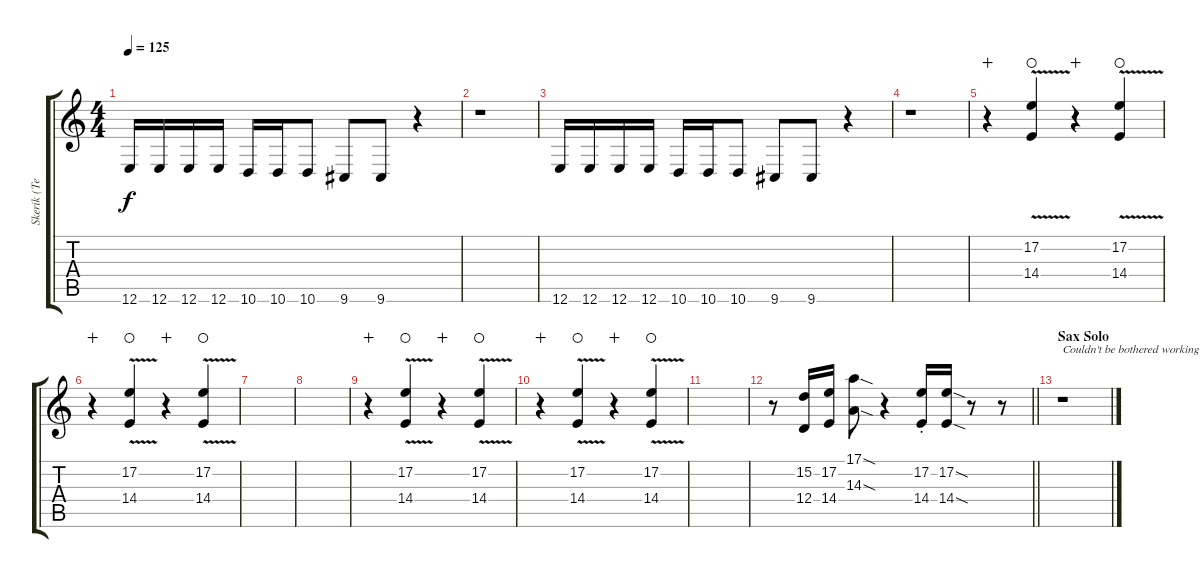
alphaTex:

\track ("Skerik (Tenor Sax)" "Skerik (Te") {instrument altosax}
\staff {score tabs}
\tuning (E4 B3 G3 D3 A2 E2) {hide}
\ts (4 4)
\tempo 125
\clef g2
\ks c
12.6.16{dy f} 12.6.16 12.6.16 12.6.16 10.6.16 10.6.16 10.6.8 9.6.8 9.6.8 r.4 |
r.1 |
12.6.16 12.6.16 12.6.16 12.6.16 10.6.16 10.6.16 10.6.8 9.6.8 9.6.8 r.4 |
r.1 |
r.4{wahc} (17.2{v} 14.4).4{waho} r.4{wahc} (17.2{v} 14.4).4{waho} |
r.4{wahc} (17.2{v} 14.4).4{waho} r.4{wahc} (17.2{v} 14.4).4{waho} |
|
|
r.4{wahc} (17.2{v} 14.4).4{waho} r.4{wahc} (17.2{v} 14.4).4{waho} |
r.4{wahc} (17.2{v} 14.4).4{waho} r.4{wahc} (17.2{v} 14.4).4{waho} |
|
\barLineRight lightlight
r.8 (15.2 12.4).16 (17.2 14.4).16 (17.1{sod} 14.3{sod}).8 r.4 (17.2{st} 14.4{st}).16 (17.2{sod} 14.4{sod}).16 r.8 r.8 |
\section ("" "Sax Solo")
r.1{txt "Couldn't be bothered working this solo out"}
